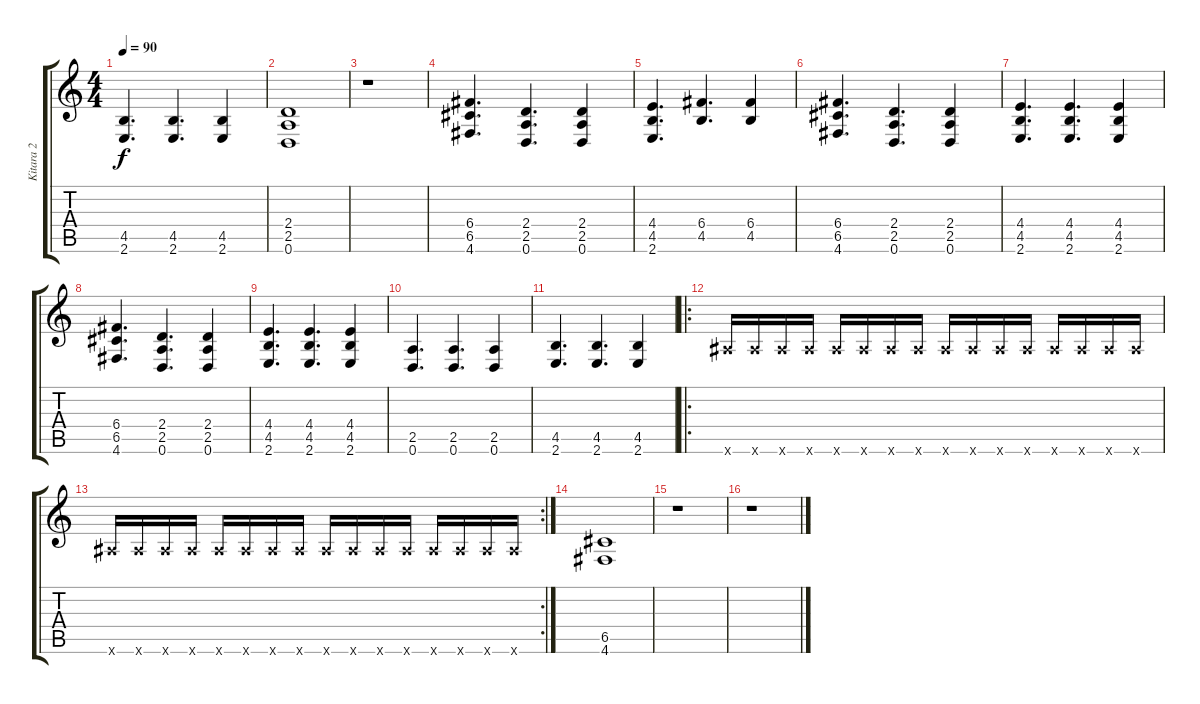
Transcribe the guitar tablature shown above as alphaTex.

\track ("Kitara 2" "Kitara 2") {instrument distortionguitar}
\staff {score tabs}
\tuning (D4 A3 F3 C3 G2 D2) {hide}
\ts (4 4)
\tempo 90
\clef g2
\ks c
(4.5 2.6).4{d dy f} (4.5 2.6).4{d} (4.5 2.6).4 |
(2.4 2.5 0.6).1 |
r.1 |
(6.4 6.5 4.6).4{d} (2.4 2.5 0.6).4{d} (2.4 2.5 0.6).4 |
(4.4 4.5 2.6).4{d} (6.4 4.5).4{d} (6.4 4.5).4 |
(6.4 6.5 4.6).4{d} (2.4 2.5 0.6).4{d} (2.4 2.5 0.6).4 |
(4.4 4.5 2.6).4{d} (4.4 4.5 2.6).4{d} (4.4 4.5 2.6).4 |
(6.4 6.5 4.6).4{d} (2.4 2.5 0.6).4{d} (2.4 2.5 0.6).4 |
(4.4 4.5 2.6).4{d} (4.4 4.5 2.6).4{d} (4.4 4.5 2.6).4 |
(2.5 0.6).4{d} (2.5 0.6).4{d} (2.5 0.6).4 |
(4.5 2.6).4{d} (4.5 2.6).4{d} (4.5 2.6).4 |
\ro
8.6{x}.16 8.6{x}.16 8.6{x}.16 8.6{x}.16 8.6{x}.16 8.6{x}.16 8.6{x}.16 8.6{x}.16 8.6{x}.16 8.6{x}.16 8.6{x}.16 8.6{x}.16 8.6{x}.16 8.6{x}.16 8.6{x}.16 8.6{x}.16 |
\rc 2
8.6{x}.16 8.6{x}.16 8.6{x}.16 8.6{x}.16 8.6{x}.16 8.6{x}.16 8.6{x}.16 8.6{x}.16 8.6{x}.16 8.6{x}.16 8.6{x}.16 8.6{x}.16 8.6{x}.16 8.6{x}.16 8.6{x}.16 8.6{x}.16 |
(6.5 4.6).1 |
r.1 |
r.1
